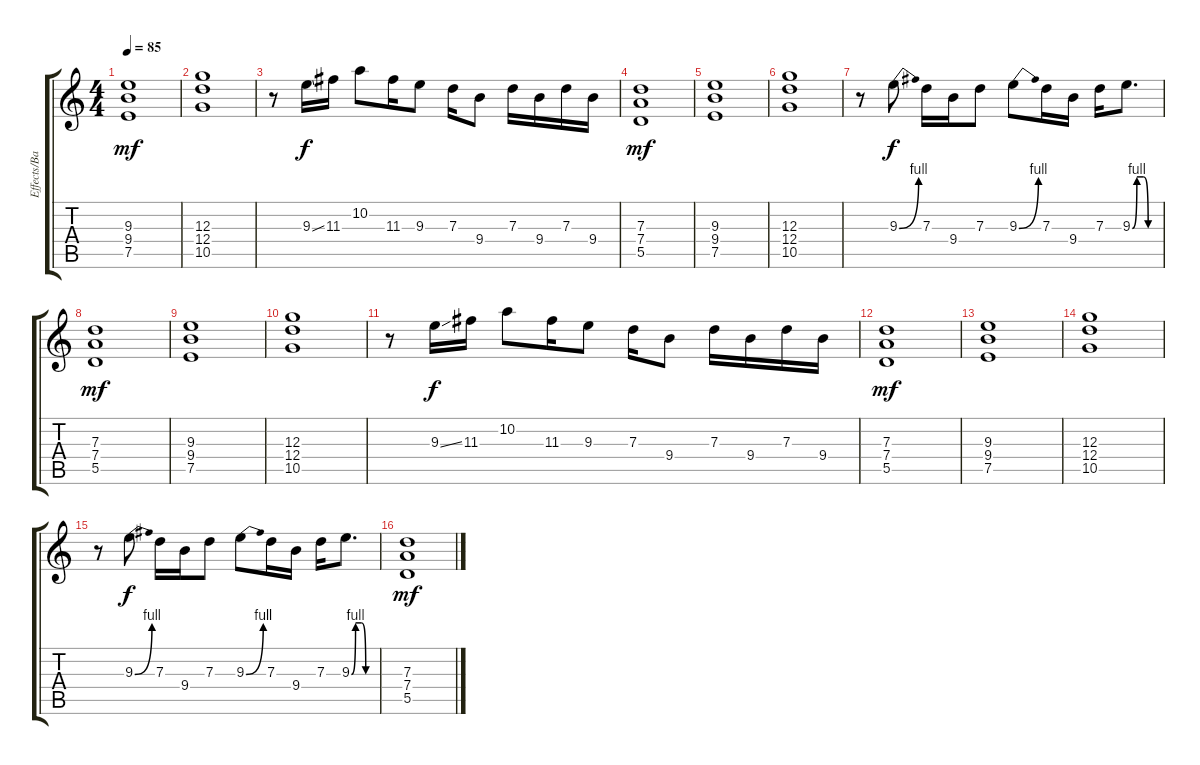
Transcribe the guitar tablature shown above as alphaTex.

\track ("Effects/Back-Up Guitar" "Effects/Ba") {instrument distortionguitar}
\staff {score tabs}
\tuning (E4 B3 G3 D3 A2 E2) {hide}
\ts (4 4)
\tempo 85
\clef g2
\ks c
(9.3 9.4 7.5).1{dy mf} |
(12.3 12.4 10.5).1 |
r.8{volume 10} 9.3{ss}.16{dy f} 11.3.16 10.2.8 11.3.16 9.3.8 7.3.16 9.4.8 7.3.16 9.4.16 7.3.16 9.4.16 |
(7.3 7.4 5.5).1{dy mf volume 10} |
(9.3 9.4 7.5).1 |
(12.3 12.4 10.5).1 |
r.8{volume 10} 9.3{be (bend 0 0 60 4)}.8{dy f} 7.3.16 9.4.16 7.3.8 9.3{be (bend 0 0 60 4)}.8 7.3.16 9.4.16 7.3.16 9.3{be (custom 0 0 10 4 25 4 35 0 60 0)}.8{d} |
(7.3 7.4 5.5).1{dy mf volume 10} |
(9.3 9.4 7.5).1 |
(12.3 12.4 10.5).1 |
r.8{volume 10} 9.3{ss}.16{dy f} 11.3.16 10.2.8 11.3.16 9.3.8 7.3.16 9.4.8 7.3.16 9.4.16 7.3.16 9.4.16 |
(7.3 7.4 5.5).1{dy mf volume 10} |
(9.3 9.4 7.5).1 |
(12.3 12.4 10.5).1 |
r.8{volume 10} 9.3{be (bend 0 0 60 4)}.8{dy f} 7.3.16 9.4.16 7.3.8 9.3{be (bend 0 0 60 4)}.8 7.3.16 9.4.16 7.3.16 9.3{be (custom 0 0 10 4 25 4 35 0 60 0)}.8{d} |
(7.3 7.4 5.5).1{dy mf volume 10}
